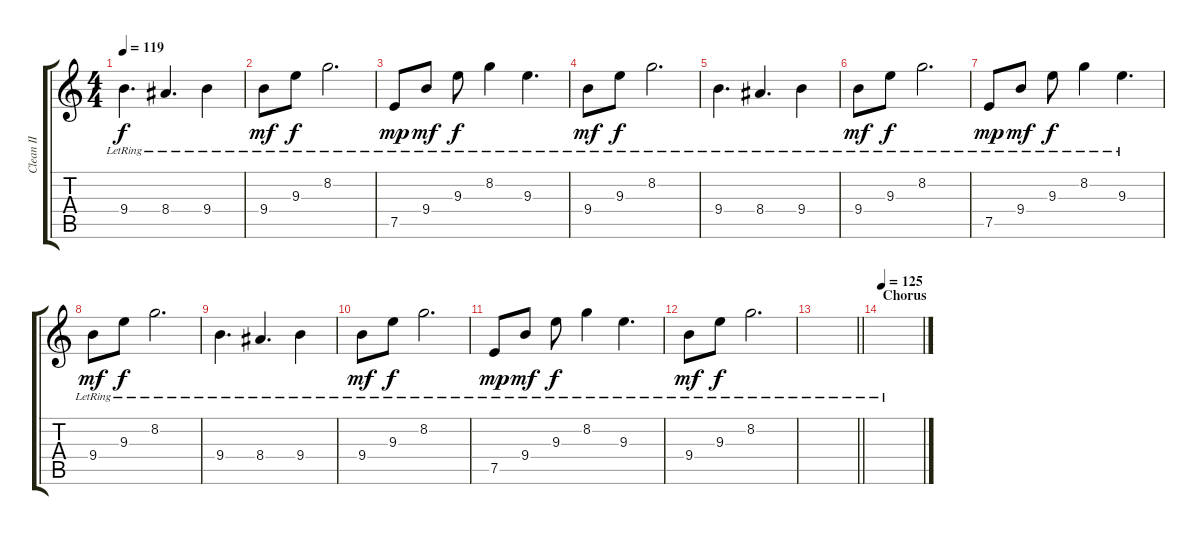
\track ("Clean II" "Clean II") {instrument electricguitarclean}
\staff {score tabs}
\tuning (E4 B3 G3 D3 A2 E2) {hide}
\ts (4 4)
\tempo 119
\clef g2
\ks c
9.4{lr}.4{d dy f} 8.4{lr}.4{d} 9.4{lr}.4 |
9.4{lr}.8{dy mf} 9.3{lr}.8{dy f} 8.2{lr}.2{d} |
7.5{lr}.8{dy mp} 9.4{lr}.8{dy mf} 9.3{lr}.8{dy f} 8.2{lr}.4 9.3{lr}.4{d} |
9.4{lr}.8{dy mf} 9.3{lr}.8{dy f} 8.2{lr}.2{d} |
9.4{lr}.4{d} 8.4{lr}.4{d} 9.4{lr}.4 |
9.4{lr}.8{dy mf} 9.3{lr}.8{dy f} 8.2{lr}.2{d} |
7.5{lr}.8{dy mp} 9.4{lr}.8{dy mf} 9.3{lr}.8{dy f} 8.2{lr}.4 9.3{lr}.4{d} |
9.4{lr}.8{dy mf} 9.3{lr}.8{dy f} 8.2{lr}.2{d} |
9.4{lr}.4{d} 8.4{lr}.4{d} 9.4{lr}.4 |
9.4{lr}.8{dy mf} 9.3{lr}.8{dy f} 8.2{lr}.2{d} |
7.5{lr}.8{dy mp} 9.4{lr}.8{dy mf} 9.3{lr}.8{dy f} 8.2{lr}.4 9.3{lr}.4{d} |
9.4{lr}.8{dy mf} 9.3{lr}.8{dy f} 8.2{lr}.2{d} |
\barLineRight lightlight
|
\section ("" "Chorus")
\tempo 125
